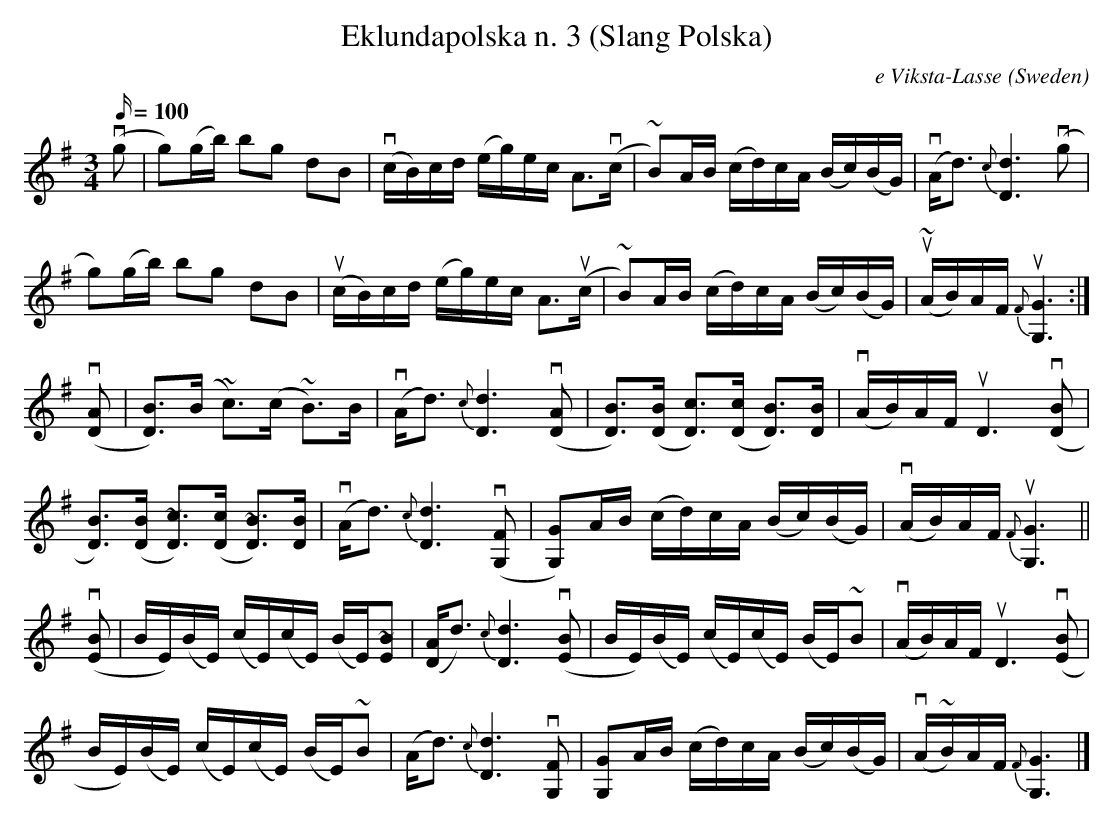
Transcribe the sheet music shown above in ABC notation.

X:1
T:Eklundapolska n. 3 (Slang Polska)
C:e Viksta-Lasse
L:1/16
M:3/4
Q:100
O:Sweden
K:G
(vg2|\
g2)(gb) b2g2 d2B2|(vcB)cd (eg)ec A3(vc|\
~B2)AB (cd)cA (Bc)(BG)|(vAd3) {c}[D6d6] (vg2|
g2)(gb) b2g2 d2B2| (ucB)cd (eg)ec A3(uc|\
~B2)AB (cd)cA (Bc)(BG)| (u~AB)AF {F}u[G6G,6]:|
(v[A2D2] |\
[B3D3])(B ~c3)(c ~B3)B|\
(vAd3) {c}[D6d6] (v[A2D2]|\
[D3B3])([BD] [D3c3])([cD] [D3B3])[DB]|\
(vAB)AF uD6 (v[D2B2]|
[B3D3])([BD] [D3~c3])([cD] [D3~B3])[DB]|\
(vAd3) {c}[D6d6] (v[F2G,2]|\
[G,2G2])AB (cd)cA (Bc)(BG)| (vAB)AF {F}u[G6G,6]||
(v[E2B2]|\
BE)(BE) (cE)(cE) (BE)[E2~B2]|\
([DA]d3) {c}[D6d6] (v[E2B2]|\
BE)(BE) (cE)(cE) (BE)~B2| (vAB)AF uD6 (v[E2B2]|
BE)(BE) (cE)(cE) (BE)~B2|\
(Ad3) {c}[D6d6] v[F2G,2]|\
[G,2G2]AB (cd)cA (Bc)(BG)|(vA~B)AF {F}[G,6G6]|]
